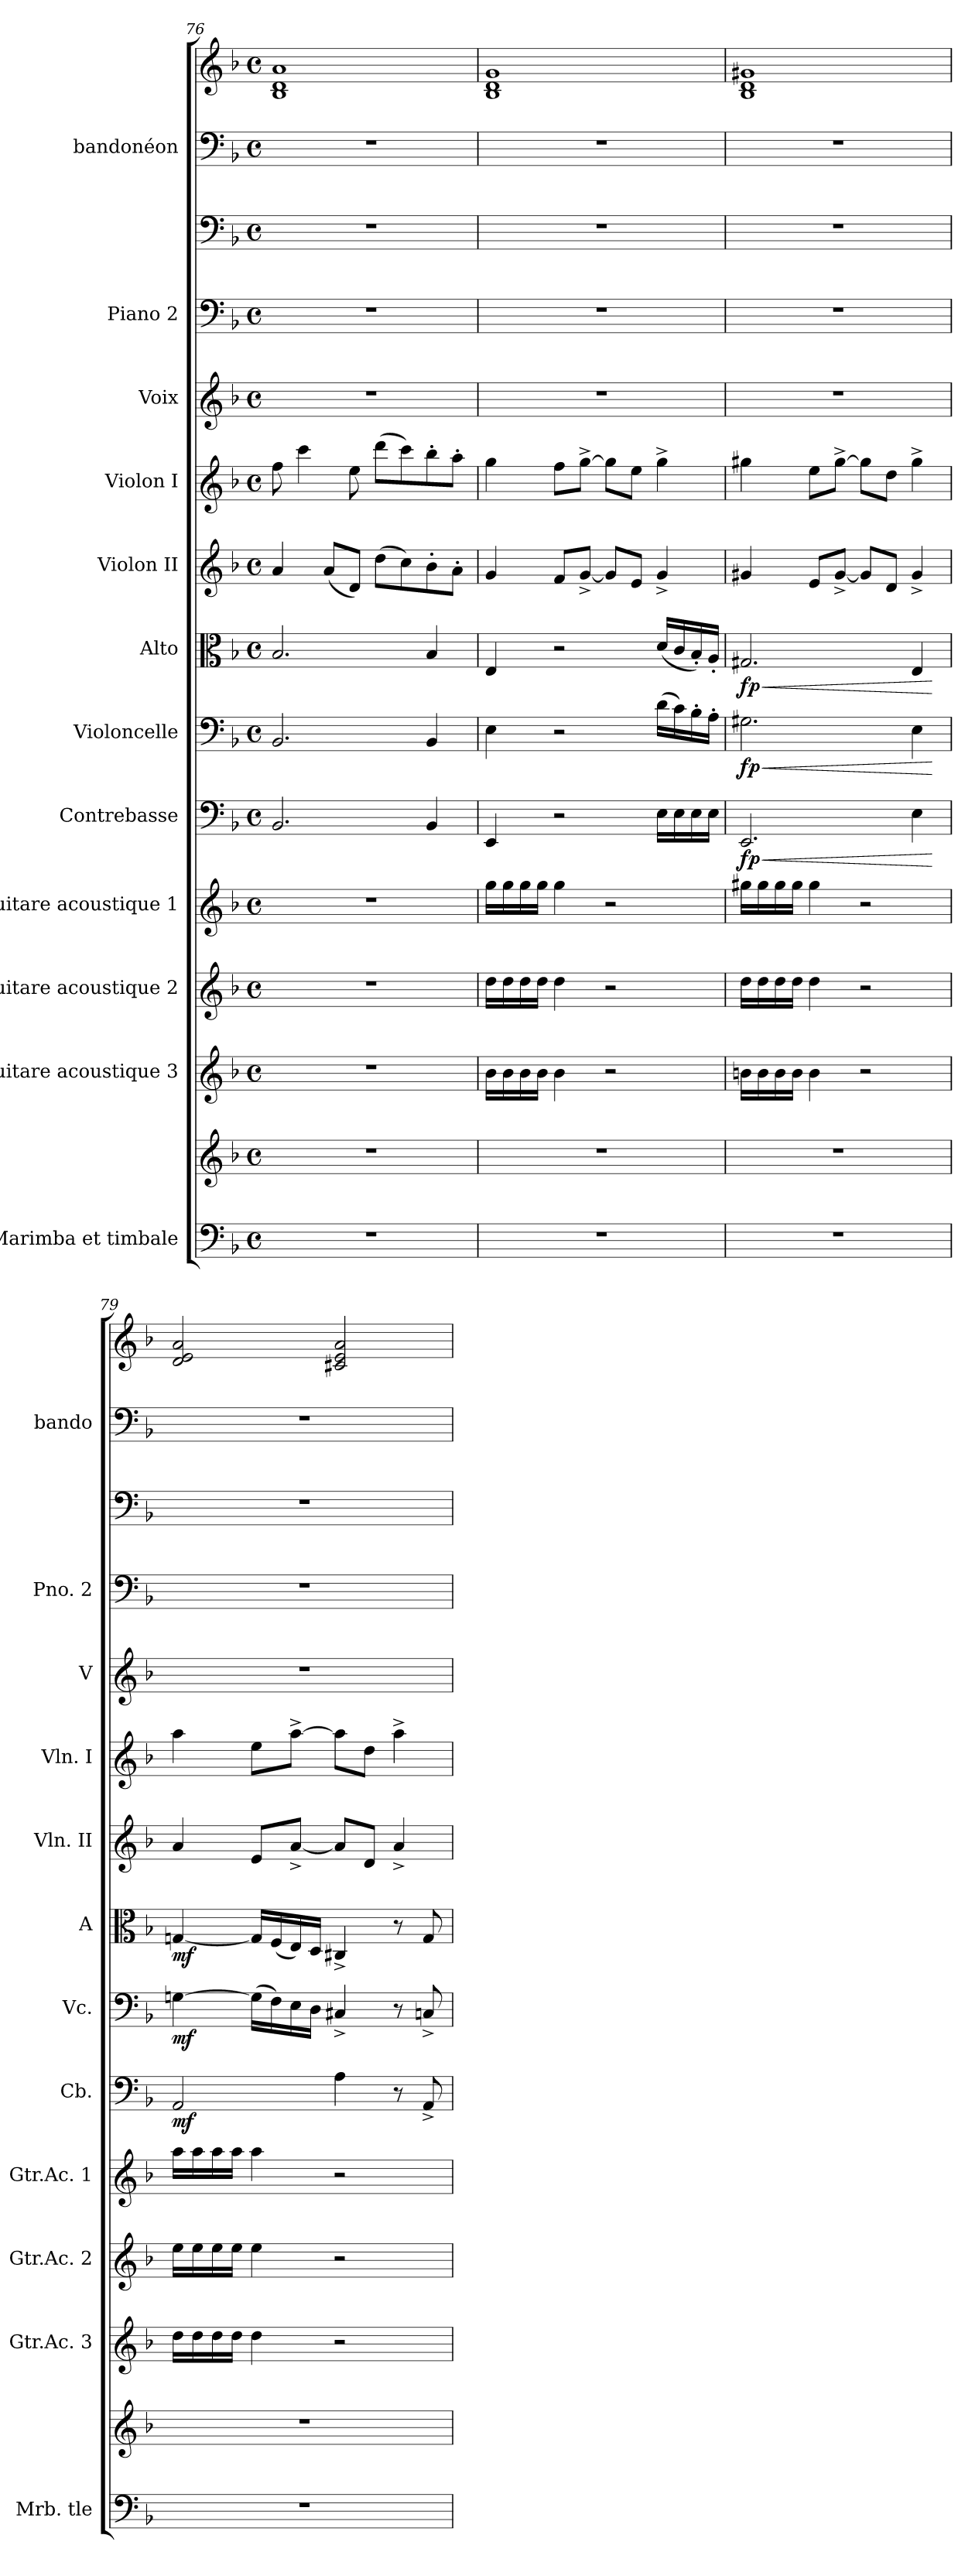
**kern	**kern	**kern	**kern	**kern	**kern	**dynam	**kern	**dynam	**kern	**dynam	**kern	**kern	**kern	**kern	**kern	**kern	**kern
*part12	*part12	*part11	*part10	*part9	*part8	*part8	*part7	*part7	*part6	*part6	*part5	*part4	*part3	*part2	*part2	*part1	*part1
*staff15	*staff14	*staff13	*staff12	*staff11	*staff10	*staff10	*staff9	*staff9	*staff8	*staff8	*staff7	*staff6	*staff5	*staff4	*staff3	*staff2	*staff1
*I"Marimba et timbale	*	*I"Guitare acoustique 3	*I"Guitare acoustique 2	*I"Guitare acoustique 1	*I"Contrebasse	*	*I"Violoncelle	*	*I"Alto	*	*I"Violon II	*I"Violon I	*I"Voix	*I"Piano 2	*	*I"bandonéon	*
*I'Mrb. tle	*	*I'Gtr.Ac. 3	*I'Gtr.Ac. 2	*I'Gtr.Ac. 1	*I'Cb.	*	*I'Vc.	*	*I'A	*	*I'Vln. II	*I'Vln. I	*I'V	*I'Pno. 2	*	*I'bando	*
*clefF4	*clefG2	*clefG2	*clefG2	*clefG2	*clefF4	*	*clefF4	*	*clefC3	*	*clefG2	*clefG2	*clefG2	*clefF4	*clefF4	*clefF4	*clefG2
*	*	*ITrd7c12	*ITrd7c12	*ITrd7c12	*ITrd7c12	*	*	*	*	*	*	*	*	*	*	*	*
*k[b-]	*k[b-]	*k[b-]	*k[b-]	*k[b-]	*k[b-]	*	*k[b-]	*	*k[b-]	*	*k[b-]	*k[b-]	*k[b-]	*k[b-]	*k[b-]	*k[b-]	*k[b-]
*d:	*d:	*d:	*d:	*d:	*d:	*	*d:	*	*d:	*	*d:	*d:	*d:	*d:	*d:	*d:	*d:
*M4/4	*M4/4	*M4/4	*M4/4	*M4/4	*M4/4	*	*M4/4	*	*M4/4	*	*M4/4	*M4/4	*M4/4	*M4/4	*M4/4	*M4/4	*M4/4
*met(c)	*met(c)	*met(c)	*met(c)	*met(c)	*met(c)	*	*met(c)	*	*met(c)	*	*met(c)	*met(c)	*met(c)	*met(c)	*met(c)	*met(c)	*met(c)
=76	=76	=76	=76	=76	=76	=76	=76	=76	=76	=76	=76	=76	=76	=76	=76	=76	=76
1r	1r	1r	1r	1r	2.BBB-/	.	2.BB-/	.	2.B-/	.	4a/	8ff\	1r	1r	1r	1r	1B-Z 1dZ 1aZ
.	.	.	.	.	.	.	.	.	.	.	.	4ccc\	.	.	.	.	.
.	.	.	.	.	.	.	.	.	.	.	(<8a/L	.	.	.	.	.	.
.	.	.	.	.	.	.	.	.	.	.	8d/J)	8ee\	.	.	.	.	.
.	.	.	.	.	.	.	.	.	.	.	(>8dd\L	(>8ddd\L	.	.	.	.	.
.	.	.	.	.	.	.	.	.	.	.	8cc\)	8ccc\)	.	.	.	.	.
.	.	.	.	.	4BBB-/	.	4BB-/	.	4B-/	.	8b-'>\	8bb-'>\	.	.	.	.	.
.	.	.	.	.	.	.	.	.	.	.	8a'>\J	8aa'>\J	.	.	.	.	.
!!LO:PB:g=z
=77	=77	=77	=77	=77	=77	=77	=77	=77	=77	=77	=77	=77	=77	=77	=77	=77	=77
1r	1r	16B-\LL	16d\LL	16g\LL	4EEE/	.	4E\	.	4E/	.	4g/	4gg\	1r	1r	1r	1r	1B- 1d 1g
.	.	16B-\	16d\	16g\	.	.	.	.	.	.	.	.	.	.	.	.	.
.	.	16B-\	16d\	16g\	.	.	.	.	.	.	.	.	.	.	.	.	.
.	.	16B-\JJ	16d\JJ	16g\JJ	.	.	.	.	.	.	.	.	.	.	.	.	.
.	.	4B-\	4d\	4g\	2r	.	2r	.	2r	.	8f/L	8ff\L	.	.	.	.	.
.	.	.	.	.	.	.	.	.	.	.	[8g^</J	[8gg^>\J	.	.	.	.	.
.	.	2r	2r	2r	.	.	.	.	.	.	8g/L]	8gg\L]	.	.	.	.	.
.	.	.	.	.	.	.	.	.	.	.	8e/J	8ee\J	.	.	.	.	.
.	.	.	.	.	16EE\LL	.	(>16d\LL	.	(<16d/LL	.	4g^</	4gg^>\	.	.	.	.	.
.	.	.	.	.	16EE\	.	16c\)	.	16c/	.	.	.	.	.	.	.	.
.	.	.	.	.	16EE\	.	16B-'>\	.	16B-'</)	.	.	.	.	.	.	.	.
.	.	.	.	.	16EE\JJ	.	16A'>\JJ	.	16A'</JJ	.	.	.	.	.	.	.	.
=78	=78	=78	=78	=78	=78	=78	=78	=78	=78	=78	=78	=78	=78	=78	=78	=78	=78
!	!	!	!	!	!	!LO:HP:b	!	!	!	!	!	!	!	!	!	!	!
!	!	!	!	!	!	!LO:HP:n=1:b	!	!LO:HP:b	!	!	!	!	!	!	!	!	!
!	!	!	!	!	!	!	!	!LO:HP:n=1:b	!	!LO:HP:b	!	!	!	!	!	!	!
!	!	!	!	!	!	!LO:DY:n=1:b	!	!LO:DY:n=1:b	!	!LO:HP:n=1:b	!	!	!	!	!	!	!
!	!	!	!	!	!	!	!	!	!	!LO:DY:n=1:b	!	!	!	!	!	!	!
1r	1r	16Bn\LL	16d\LL	16g#X\LL	2.EEE/	< < fp	2.G#X\	< < fp	2.G#X/	< < fp	4g#X/	4gg#X\	1r	1r	1r	1r	1B- 1d 1g#X
.	.	16B\	16d\	16g#\	.	.	.	.	.	.	.	.	.	.	.	.	.
.	.	16B\	16d\	16g#\	.	.	.	.	.	.	.	.	.	.	.	.	.
.	.	16B\JJ	16d\JJ	16g#\JJ	.	.	.	.	.	.	.	.	.	.	.	.	.
.	.	4B\	4d\	4g#\	.	.	.	.	.	.	8e/L	8ee\L	.	.	.	.	.
.	.	.	.	.	.	.	.	.	.	.	[8g#^</J	[8gg#^>\J	.	.	.	.	.
.	.	2r	2r	2r	.	.	.	.	.	.	8g#/L]	8gg#\L]	.	.	.	.	.
.	.	.	.	.	.	.	.	.	.	.	8d/J	8dd\J	.	.	.	.	.
.	.	.	.	.	4EE\	.	4E\	.	4E/	.	4g#^</	4gg#^>\	.	.	.	.	.
.	.	.	.	.	.	[	.	[	.	[	.	.	.	.	.	.	.
=79	=79	=79	=79	=79	=79	=79	=79	=79	=79	=79	=79	=79	=79	=79	=79	=79	=79
!	!	!	!	!	!	!LO:DY:b	!	!LO:DY:b	!	!LO:DY:b	!	!	!	!	!	!	!
1r	1r	16d\LL	16e\LL	16a\LL	2AAA/	mf	[4Gn\	mf	[4Gn/	mf	4a/	4aa\	1r	1r	1r	1r	2d/ 2e/ 2a/
.	.	16d\	16e\	16a\	.	.	.	.	.	.	.	.	.	.	.	.	.
.	.	16d\	16e\	16a\	.	.	.	.	.	.	.	.	.	.	.	.	.
.	.	16d\JJ	16e\JJ	16a\JJ	.	.	.	.	.	.	.	.	.	.	.	.	.
.	.	4d\	4e\	4a\	.	.	(>16G\LL]	[	16G/LL]	[	8e/L	8ee\L	.	.	.	.	.
.	.	.	.	.	.	.	16F\)	.	(<16F/	.	.	.	.	.	.	.	.
.	.	.	.	.	.	.	16E\	.	16E/)	.	[8a^</J	[8aa^>\J	.	.	.	.	.
.	.	.	.	.	.	.	16D\JJ	.	16D/JJ	.	.	.	.	.	.	.	.
.	.	2r	2r	2r	4AA\	[	4C#X^</	.	4C#X^</	.	8a/L]	8aa\L]	.	.	.	.	2c#X/ 2e/ 2a/
.	.	.	.	.	.	.	.	.	.	.	8d/J	8dd\J	.	.	.	.	.
.	.	.	.	.	8r	.	8r	.	8r	.	4a^</	4aa^>\	.	.	.	.	.
.	.	.	.	.	8AAA^</	.	8Cn^</	.	8G/	.	.	.	.	.	.	.	.
=	=	=	=	=	=	=	=	=	=	=	=	=	=	=	=	=	=
*-	*-	*-	*-	*-	*-	*-	*-	*-	*-	*-	*-	*-	*-	*-	*-	*-	*-
